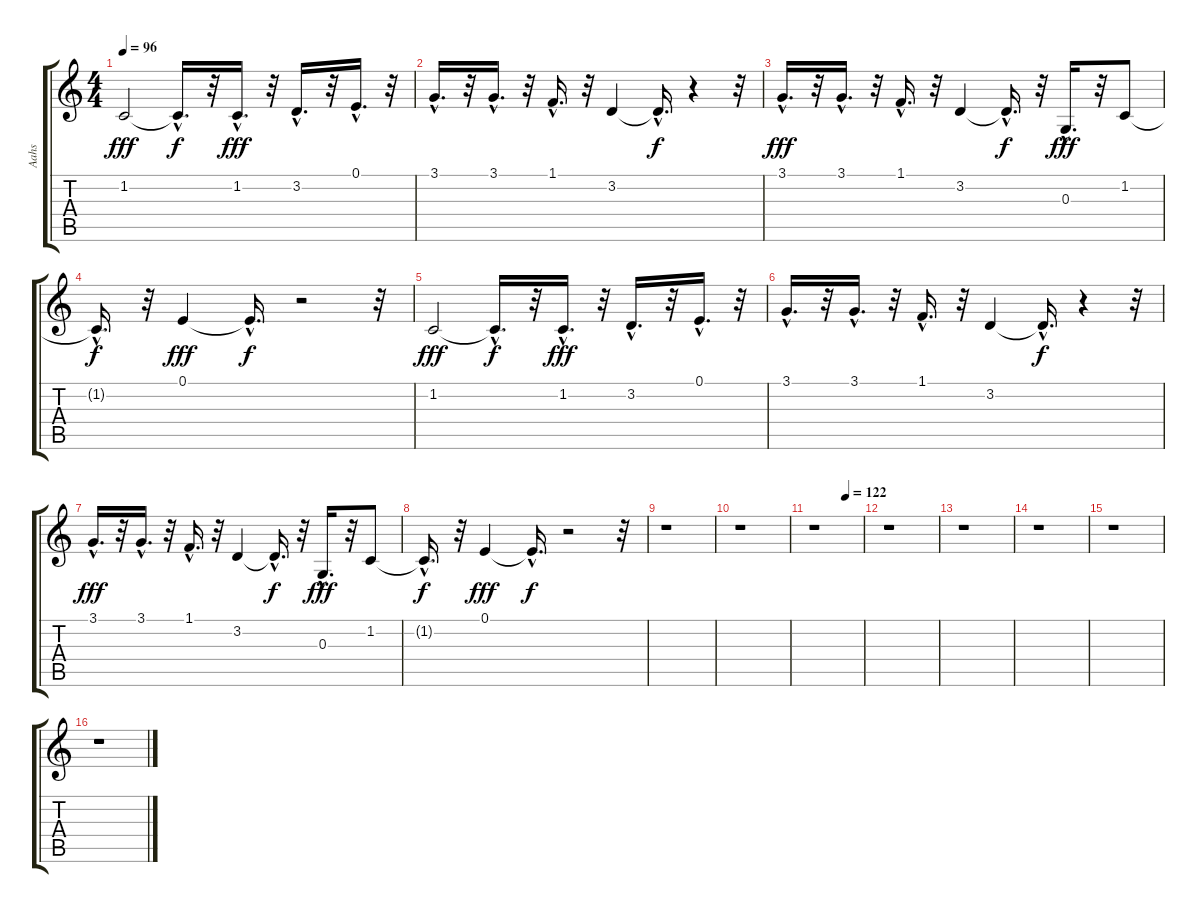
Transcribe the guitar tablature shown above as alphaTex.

\track ("Aahs" "Aahs") {instrument choiraahs}
\staff {score tabs}
\tuning (E4 B3 G3 D3 A2 E2) {hide}
\ts (4 4)
\tempo 96
\clef g2
\ks c
1.2.2{dy fff} 1.2{hac t}.16{d dy f} r.32 1.2{hac}.16{d dy fff} r.32 3.2{hac}.16{d} r.32 0.1{hac}.16{d} r.32 |
3.1{hac}.16{d} r.32 3.1{hac}.16{d} r.32 1.1{hac}.16{d} r.32 3.2.4 3.2{hac t}.16{d dy f} r.4 r.32 |
3.1{hac}.16{d dy fff} r.32 3.1{hac}.16{d} r.32 1.1{hac}.16{d} r.32 3.2.4 3.2{hac t}.16{d dy f} r.32 0.3{hac}.16{d dy fff} r.32 1.2.8 |
1.2{hac t}.16{d dy f} r.32 0.1.4{dy fff} 0.1{hac t}.16{d dy f} r.2 r.32 |
1.2.2{dy fff} 1.2{hac t}.16{d dy f} r.32 1.2{hac}.16{d dy fff} r.32 3.2{hac}.16{d} r.32 0.1{hac}.16{d} r.32 |
3.1{hac}.16{d} r.32 3.1{hac}.16{d} r.32 1.1{hac}.16{d} r.32 3.2.4 3.2{hac t}.16{d dy f} r.4 r.32 |
3.1{hac}.16{d dy fff} r.32 3.1{hac}.16{d} r.32 1.1{hac}.16{d} r.32 3.2.4 3.2{hac t}.16{d dy f} r.32 0.3{hac}.16{d dy fff} r.32 1.2.8 |
1.2{hac t}.16{d dy f} r.32 0.1.4{dy fff} 0.1{hac t}.16{d dy f} r.2 r.32 |
r.1 |
r.1 |
\tempo (122 0.65625)
r.1 |
r.1 |
r.1 |
r.1 |
r.1 |
r.1
